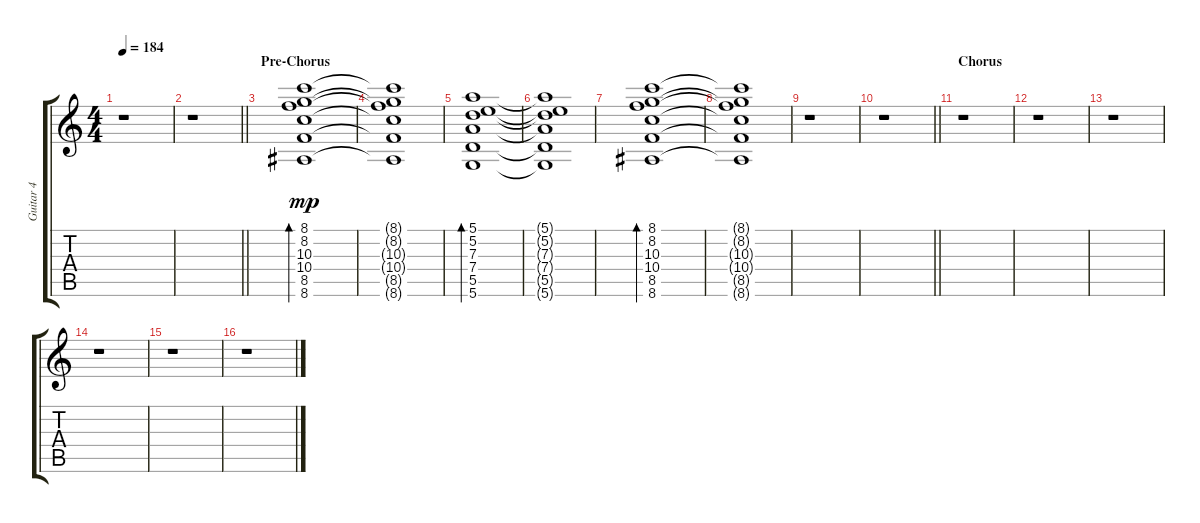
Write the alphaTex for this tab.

\track ("Guitar 4" "Guitar 4") {instrument electricguitarclean}
\staff {score tabs}
\tuning (E4 B3 G3 D3 A2 D2) {hide}
\ts (4 4)
\tempo 184
\clef g2
\ks c
r.1{dy mp} |
\barLineRight lightlight
r.1 |
\section ("" "Pre-Chorus")
(8.1 8.2 10.3 10.4 8.5 8.6).1{bd 480} |
(8.1{t} 8.2{t} 10.3{t} 10.4{t} 8.5{t} 8.6{t}).1 |
(5.1 5.2 7.3 7.4 5.5 5.6).1{bd 480} |
(5.1{t} 5.2{t} 7.3{t} 7.4{t} 5.5{t} 5.6{t}).1 |
(8.1 8.2 10.3 10.4 8.5 8.6).1{bd 480} |
(8.1{t} 8.2{t} 10.3{t} 10.4{t} 8.5{t} 8.6{t}).1 |
r.1 |
\barLineRight lightlight
r.1 |
\section ("" "Chorus")
r.1 |
r.1 |
r.1 |
r.1 |
r.1 |
r.1
